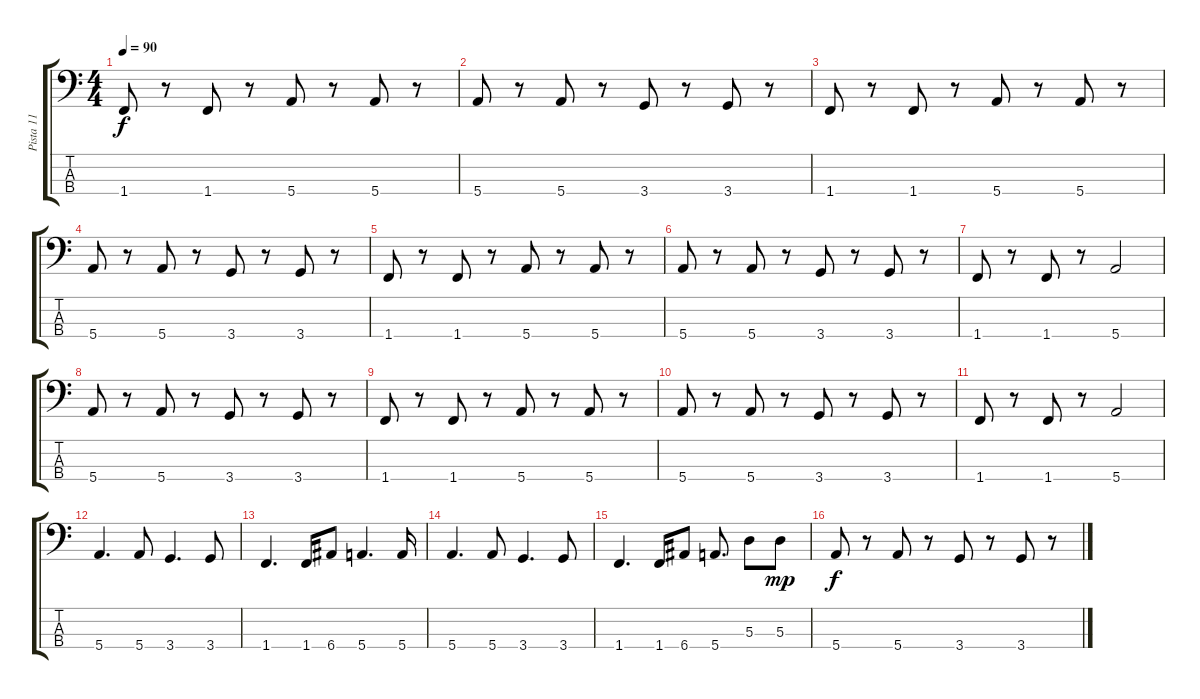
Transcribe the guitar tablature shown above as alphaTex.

\track ("Pista 11" "Pista 11") {instrument electricbassfinger}
\staff {score tabs}
\tuning (G2 D2 A1 E1) {hide}
\ts (4 4)
\tempo 90
\clef f4
\ks c
1.4.8{dy f} r.8 1.4.8 r.8 5.4.8 r.8 5.4.8 r.8 |
5.4.8 r.8 5.4.8 r.8 3.4.8 r.8 3.4.8 r.8 |
1.4.8 r.8 1.4.8 r.8 5.4.8 r.8 5.4.8 r.8 |
5.4.8 r.8 5.4.8 r.8 3.4.8 r.8 3.4.8 r.8 |
1.4.8 r.8 1.4.8 r.8 5.4.8 r.8 5.4.8 r.8 |
5.4.8 r.8 5.4.8 r.8 3.4.8 r.8 3.4.8 r.8 |
1.4.8 r.8 1.4.8 r.8 5.4.2 |
5.4.8 r.8 5.4.8 r.8 3.4.8 r.8 3.4.8 r.8 |
1.4.8 r.8 1.4.8 r.8 5.4.8 r.8 5.4.8 r.8 |
5.4.8 r.8 5.4.8 r.8 3.4.8 r.8 3.4.8 r.8 |
1.4.8 r.8 1.4.8 r.8 5.4.2 |
5.4.4{d} 5.4.8 3.4.4{d} 3.4.8 |
1.4.4{d} 1.4.16 6.4.8 5.4.4{d} 5.4.16 |
5.4.4{d} 5.4.8 3.4.4{d} 3.4.8 |
1.4.4{d} 1.4.16 6.4.8 5.4.8{d} 5.3.8 5.3.8{dy mp} |
5.4.8{dy f} r.8 5.4.8 r.8 3.4.8 r.8 3.4.8 r.8
